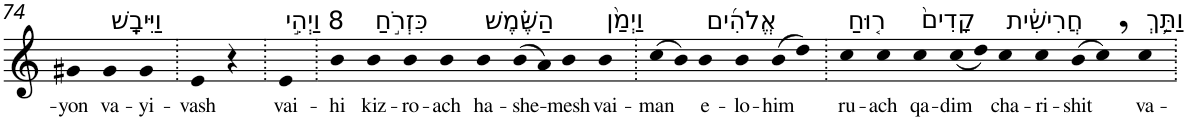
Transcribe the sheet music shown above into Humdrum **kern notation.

**kern	**text
*part1	*part1
*staff1	*staff1
*I"Piano	*
*I'Pno	*
!!LO:PB:g=z
*clefG2	*
*k[]	*
=74	=74
!	!LO:LY:b
4g#X	-yon
!LO:TX:a:t=וַיִּיבָֽשׁ	!
!	!LO:LY:b
4g#	va-
!	!LO:LY:b
4g#	-yi-
=75.	=75.
!	!LO:LY:b
4e	-vash
4r	.
=76.	=76.
!LO:TX:a:t=8 וַיְהִ֣י	!
!	!LO:LY:b
4e	vai-
=77.	=77.
!	!LO:LY:b
4b	-hi
!LO:TX:a:t=כִּזְרֹ֣חַ	!
!	!LO:LY:b
4b	kiz-
!	!LO:LY:b
4b	-ro-
!	!LO:LY:b
4b	-ach
!LO:TX:a:t=הַשֶּׁ֗מֶשׁ	!
!	!LO:LY:b
4b	ha-
!	!LO:LY:b
(>8b	-she-
8a)	.
!	!LO:LY:b
4b	-mesh
!LO:TX:a:t=וַיְמַ֨ן	!
!	!LO:LY:b
4b	vai-
=78.	=78.
!	!LO:LY:b
(>8cc	-man
8b)	.
!LO:TX:a:t=אֱלֹהִ֜ים	!
!	!LO:LY:b
4b	e-
!	!LO:LY:b
4b	-lo-
!	!LO:LY:b
(>8b	-him
8dd)	.
=79.	=79.
!LO:TX:a:t=ר֤וּחַ	!
!	!LO:LY:b
4cc	ru-
!	!LO:LY:b
4cc	-ach
!LO:TX:a:t=קָדִים֙	!
!	!LO:LY:b
4cc	qa-
!	!LO:LY:b
(<8cc	-dim
8dd)	.
!LO:TX:a:t=חֲרִישִׁ֔ית	!
!	!LO:LY:b
4cc	cha-
!	!LO:LY:b
4cc	-ri-
!	!LO:LY:b
(>8b	-shit
8cc,)	.
!LO:TX:a:t=וַתַּ֥ךְ	!
!	!LO:LY:b
4cc	va-
=.	=.
*-	*-
